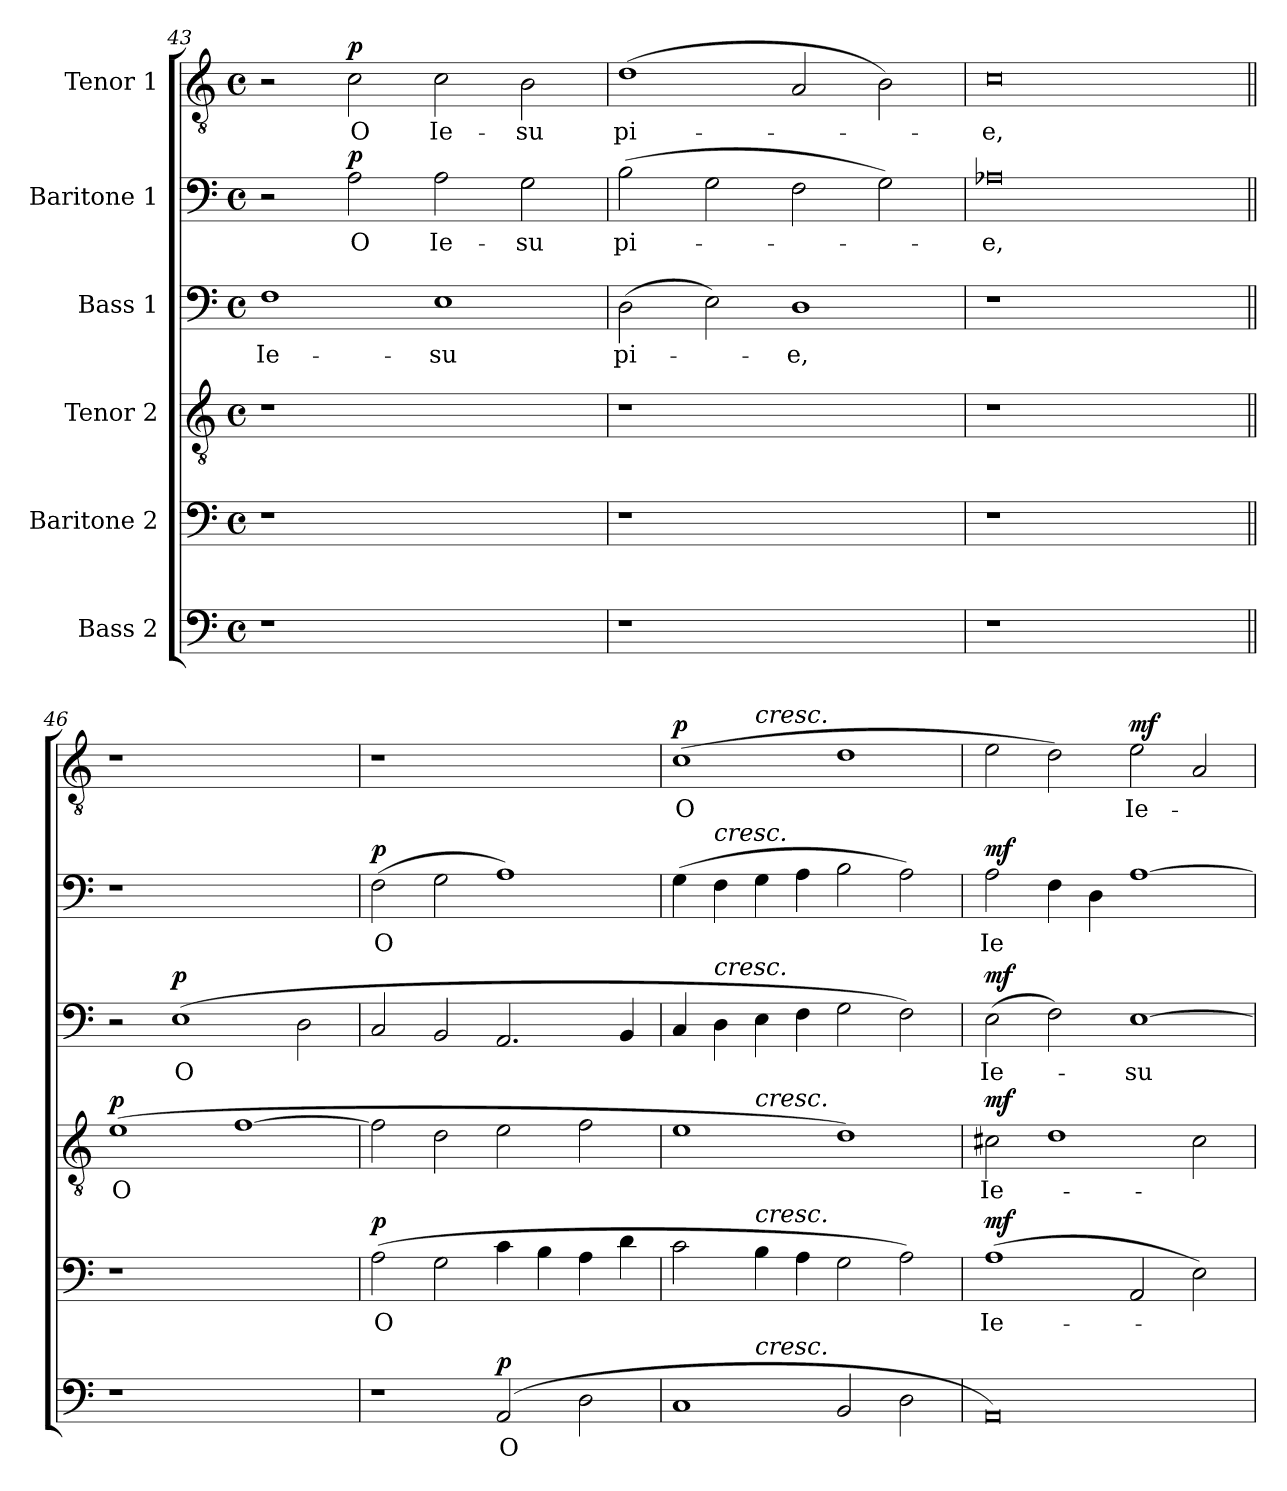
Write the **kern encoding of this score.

**kern	**text	**dynam	**kern	**text	**dynam	**kern	**text	**dynam	**kern	**text	**dynam	**kern	**text	**dynam	**kern	**text	**dynam
*part6	*part6	*part6	*part5	*part5	*part5	*part4	*part4	*part4	*part3	*part3	*part3	*part2	*part2	*part2	*part1	*part1	*part1
*staff6	*staff6	*staff6	*staff5	*staff5	*staff5	*staff4	*staff4	*staff4	*staff3	*staff3	*staff3	*staff2	*staff2	*staff2	*staff1	*staff1	*staff1
*I"Bass 2	*	*	*I"Baritone 2	*	*	*I"Tenor 2	*	*	*I"Bass 1	*	*	*I"Baritone 1	*	*	*I"Tenor 1	*	*
*clefF4	*	*	*clefF4	*	*	*clefGv2	*	*	*clefF4	*	*	*clefF4	*	*	*clefGv2	*	*
*k[]	*	*	*k[]	*	*	*k[]	*	*	*k[]	*	*	*k[]	*	*	*k[]	*	*
*C:	*	*	*C:	*	*	*C:	*	*	*C:	*	*	*C:	*	*	*C:	*	*
*M4/4	*	*	*M4/4	*	*	*M4/4	*	*	*M4/4	*	*	*M4/4	*	*	*M4/4	*	*
*met(c)	*	*	*met(c)	*	*	*met(c)	*	*	*met(c)	*	*	*met(c)	*	*	*met(c)	*	*
=43	=43	=43	=43	=43	=43	=43	=43	=43	=43	=43	=43	=43	=43	=43	=43	=43	=43
!	!	!	!	!	!	!	!	!	!	!LO:LY:b	!	!	!	!	!	!	!
1r	.	.	1r	.	.	1r	.	.	1F	Ie-	.	2r	.	.	2r	.	.
!	!	!	!	!	!	!	!	!	!	!	!	!	!LO:LY:b	!LO:DY:a	!	!LO:LY:b	!LO:DY:a
.	.	.	.	.	.	.	.	.	.	.	.	2A\	O	p	2c\	O	p
!	!	!	!	!	!	!	!	!	!	!LO:LY:b	!	!	!LO:LY:b	!	!	!LO:LY:b	!
1ryy	.	.	1ryy	.	.	1ryy	.	.	1E	-su	.	2A\	Ie-	.	2c\	Ie-	.
!	!	!	!	!	!	!	!	!	!	!	!	!	!LO:LY:b	!	!	!LO:LY:b	!
.	.	.	.	.	.	.	.	.	.	.	.	2G\	-su	.	2B\	-su	.
=44	=44	=44	=44	=44	=44	=44	=44	=44	=44	=44	=44	=44	=44	=44	=44	=44	=44
!	!	!	!	!	!	!	!	!	!	!LO:LY:b	!	!	!LO:LY:b	!	!	!LO:LY:b	!
1r	.	.	1r	.	.	1r	.	.	(>2D\	pi-	.	(>2B\	pi-	.	(>1d	pi-	.
.	.	.	.	.	.	.	.	.	2E\)	.	.	2G\	.	.	.	.	.
!	!	!	!	!	!	!	!	!	!	!LO:LY:b	!	!	!	!	!	!	!
1ryy	.	.	1ryy	.	.	1ryy	.	.	1D	-e,	.	2F\	.	.	2A/	.	.
.	.	.	.	.	.	.	.	.	.	.	.	2G\)	.	.	2B\)	.	.
=45	=45	=45	=45	=45	=45	=45	=45	=45	=45	=45	=45	=45	=45	=45	=45	=45	=45
!	!	!	!	!	!	!	!	!	!	!	!	!	!LO:LY:b	!	!	!LO:LY:b	!
1r	.	.	1r	.	.	1r	.	.	1r	.	.	0A-X	-e,	.	0c	-e,	.
1ryy	.	.	1ryy	.	.	1ryy	.	.	1ryy	.	.	.	.	.	.	.	.
!!LO:LB:g=z
=46||	=46||	=46||	=46||	=46||	=46||	=46||	=46||	=46||	=46||	=46||	=46||	=46||	=46||	=46||	=46||	=46||	=46||
!!LO:REH:place=s1:a:B:fs=9.3:t=E
!	!	!	!	!	!	!	!LO:LY:b	!LO:DY:a	!	!	!	!	!	!	!	!	!
1r	.	.	1r	.	.	(>1e	O	p	2r	.	.	1r	.	.	1r	.	.
!	!	!	!	!	!	!	!	!	!	!LO:LY:b	!LO:DY:a	!	!	!	!	!	!
.	.	.	.	.	.	.	.	.	(>1E	O	p	.	.	.	.	.	.
1ryy	.	.	1ryy	.	.	[1f	.	.	.	.	.	1ryy	.	.	1ryy	.	.
.	.	.	.	.	.	.	.	.	2D\	.	.	.	.	.	.	.	.
=47	=47	=47	=47	=47	=47	=47	=47	=47	=47	=47	=47	=47	=47	=47	=47	=47	=47
!	!	!	!	!LO:LY:b	!LO:DY:a	!	!	!	!	!	!	!	!LO:LY:b	!LO:DY:a	!	!	!
1r	.	.	(>2A\	O	p	2f\]	.	.	2C/	.	.	(>2F\	O	p	1r	.	.
.	.	.	2G\	.	.	2d\	.	.	2BB/	.	.	2G\	.	.	.	.	.
!	!LO:LY:b	!LO:DY:a	!	!	!	!	!	!	!	!	!	!	!	!	!	!	!
(>2AA/	O	p	4c\	.	.	2e\	.	.	2.AA/	.	.	1A)	.	.	1ryy	.	.
.	.	.	4B\	.	.	.	.	.	.	.	.	.	.	.	.	.	.
2D\	.	.	4A\	.	.	2f\	.	.	.	.	.	.	.	.	.	.	.
.	.	.	4d\	.	.	.	.	.	4BB/	.	.	.	.	.	.	.	.
=48	=48	=48	=48	=48	=48	=48	=48	=48	=48	=48	=48	=48	=48	=48	=48	=48	=48
!	!	!	!	!	!	!	!	!	!	!	!	!	!	!	!	!LO:LY:b	!LO:DY:a
*^	*	*	*	*	*	*^	*	*	*	*	*	*	*	*	*^	*	*
1C	2ryy	.	.	2c\	.	.	1e	2ryy	.	.	4C/	.	.	(>4G\	.	.	(>1c	2ryy	O	p
!	!	!	!	!	!	!	!	!	!	!	!	!	!	!LO:TX:a:i:t=cresc.	!	!	!	!	!	!
!	!	!	!	!	!	!	!	!	!	!	!LO:TX:a:i:t=cresc.	!	!	!	!	!	!	!	!	!
.	.	.	.	.	.	.	.	.	.	.	4D\	.	.	4F\	.	.	.	.	.	.
!	!	!	!	!	!	!	!	!	!	!	!	!	!	!	!	!	!	!LO:TX:a:i:t=cresc.	!	!
!	!	!	!	!	!	!	!	!LO:TX:a:i:t=cresc.	!	!	!	!	!	!	!	!	!	!	!	!
!	!	!	!	!LO:TX:a:i:t=cresc.	!	!	!	!	!	!	!	!	!	!	!	!	!	!	!	!
!	!LO:TX:a:i:t=cresc.	!	!	!	!	!	!	!	!	!	!	!	!	!	!	!	!	!	!	!
.	1.ryy	.	.	4B\	.	.	.	1.ryy	.	.	4E\	.	.	4G\	.	.	.	1.ryy	.	.
.	.	.	.	4A\	.	.	.	.	.	.	4F\	.	.	4A\	.	.	.	.	.	.
2BB/	.	.	.	2G\	.	.	1d)	.	.	.	2G\	.	.	2B\	.	.	1d	.	.	.
2D\	.	.	.	2A\)	.	.	.	.	.	.	2F\)	.	.	2A\)	.	.	.	.	.	.
=49	=49	=49	=49	=49	=49	=49	=49	=49	=49	=49	=49	=49	=49	=49	=49	=49	=49	=49	=49	=49
!	!	!	!	!	!LO:LY:b	!LO:DY:a	!	!	!LO:LY:b	!LO:DY:a	!	!LO:LY:b	!LO:DY:a	!	!LO:LY:b	!LO:DY:a	!	!	!	!
*v	*v	*	*	*	*	*	*v	*v	*	*	*	*	*	*	*	*	*v	*v	*	*
0AA)	.	.	(>1A	Ie-	mf	2c#X\	Ie-	mf	(>2E\	Ie-	mf	2A\	Ie	mf	2e\	.	.
.	.	.	.	.	.	1d	.	.	2F\)	.	.	4F\	.	.	2d\)	.	.
.	.	.	.	.	.	.	.	.	.	.	.	4D\	.	.	.	.	.
!	!	!	!	!	!	!	!	!	!	!LO:LY:b	!	!	!	!	!	!LO:LY:b	!LO:DY:a
.	.	.	2AA/	.	.	.	.	.	[1E	-su	.	[1A	.	.	2e\	Ie-	mf
.	.	.	2E\)	.	.	2c#\	.	.	.	.	.	.	.	.	2A/	.	.
=	=	=	=	=	=	=	=	=	=	=	=	=	=	=	=	=	=
*-	*-	*-	*-	*-	*-	*-	*-	*-	*-	*-	*-	*-	*-	*-	*-	*-	*-
